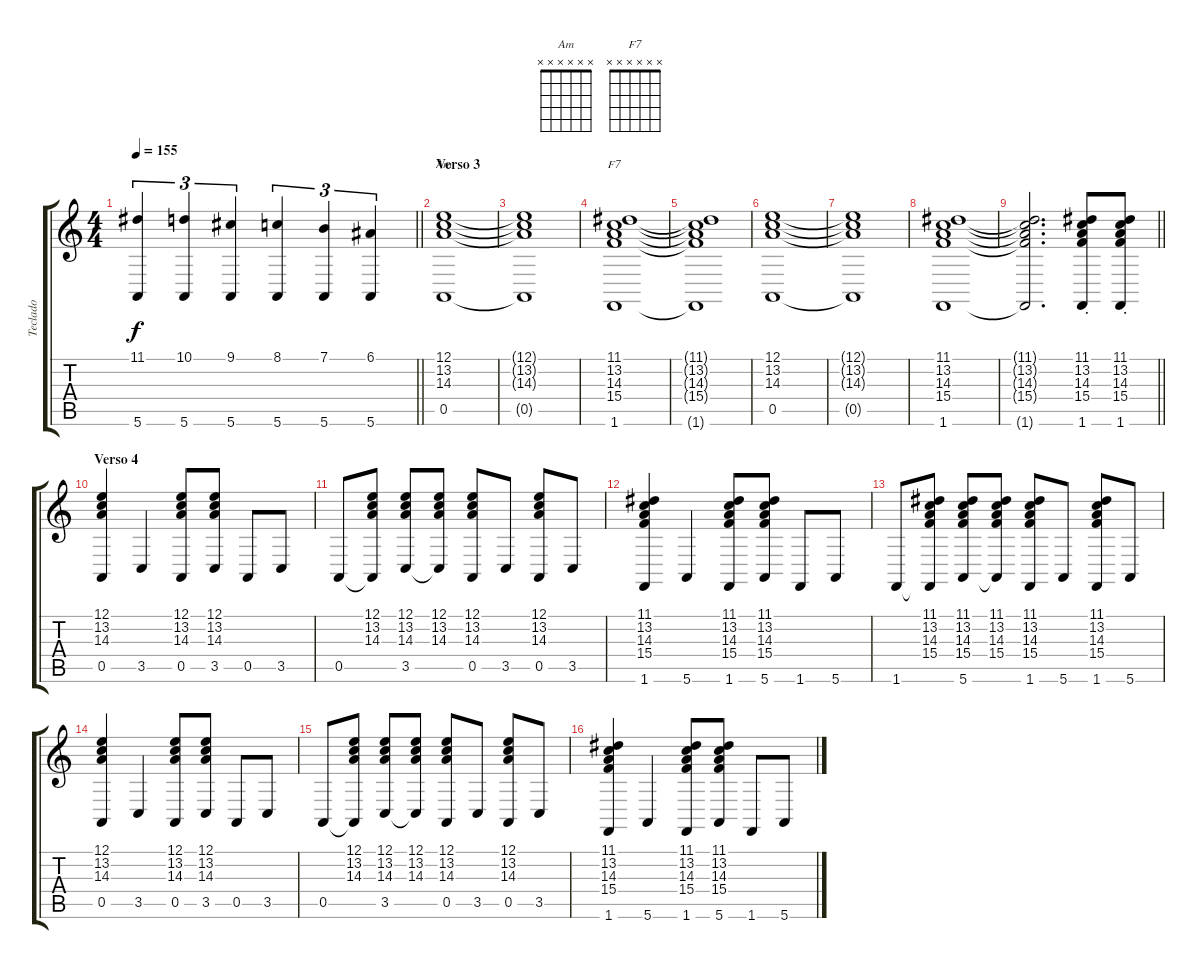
\track ("Teclado" "Teclado") {mute instrument rockorgan}
\staff {score tabs}
\tuning (E4 B3 G3 D3 A2 E2) {hide}
\chord ("Am" x x x x x x)
\chord ("F7" x x x x x x)
\ts (4 4)
\tempo 155
\clef g2
\barLineRight lightlight
\ks c
(11.1 5.6).4{tu (3 2) dy f} (10.1 5.6).4{tu (3 2)} (9.1 5.6).4{tu (3 2)} (8.1 5.6).4{tu (3 2)} (7.1 5.6).4{tu (3 2)} (6.1 5.6).4{tu (3 2)} |
\section ("" "Verso 3")
(12.1 13.2 14.3 0.5).1{ch "Am"} |
(12.1{t} 13.2{t} 14.3{t} 0.5{t}).1 |
(11.1 13.2 14.3 15.4 1.6).1{ch "F7"} |
(11.1{t} 13.2{t} 14.3{t} 15.4{t} 1.6{t}).1 |
(12.1 13.2 14.3 0.5).1 |
(12.1{t} 13.2{t} 14.3{t} 0.5{t}).1 |
(11.1 13.2 14.3 15.4 1.6).1 |
\barLineRight lightlight
(11.1{t} 13.2{t} 14.3{t} 15.4{t} 1.6{t}).2{d} (11.1{st} 13.2{st} 14.3{st} 15.4{st} 1.6{st}).8 (11.1{st} 13.2{st} 14.3{st} 15.4{st} 1.6{st}).8 |
\section ("" "Verso 4")
(12.1 13.2 14.3 0.5).4 3.5.4 (12.1 13.2 14.3 0.5).8 (12.1 13.2 14.3 3.5).8 0.5.8 3.5.8 |
0.5.8 (12.1 13.2 14.3 0.5{t}).8 (12.1 13.2 14.3 3.5).8 (12.1 13.2 14.3 3.5{t}).8 (12.1 13.2 14.3 0.5).8 3.5.8 (12.1 13.2 14.3 0.5).8 3.5.8 |
(11.1 13.2 14.3 15.4 1.6).4 5.6.4 (11.1 13.2 14.3 15.4 1.6).8 (11.1 13.2 14.3 15.4 5.6).8 1.6.8 5.6.8 |
1.6.8 (11.1 13.2 14.3 15.4 1.6{t}).8 (11.1 13.2 14.3 15.4 5.6).8 (11.1 13.2 14.3 15.4 5.6{t}).8 (11.1 13.2 14.3 15.4 1.6).8 5.6.8 (11.1 13.2 14.3 15.4 1.6).8 5.6.8 |
(12.1 13.2 14.3 0.5).4 3.5.4 (12.1 13.2 14.3 0.5).8 (12.1 13.2 14.3 3.5).8 0.5.8 3.5.8 |
0.5.8 (12.1 13.2 14.3 0.5{t}).8 (12.1 13.2 14.3 3.5).8 (12.1 13.2 14.3 3.5{t}).8 (12.1 13.2 14.3 0.5).8 3.5.8 (12.1 13.2 14.3 0.5).8 3.5.8 |
(11.1 13.2 14.3 15.4 1.6).4 5.6.4 (11.1 13.2 14.3 15.4 1.6).8 (11.1 13.2 14.3 15.4 5.6).8 1.6.8 5.6.8
